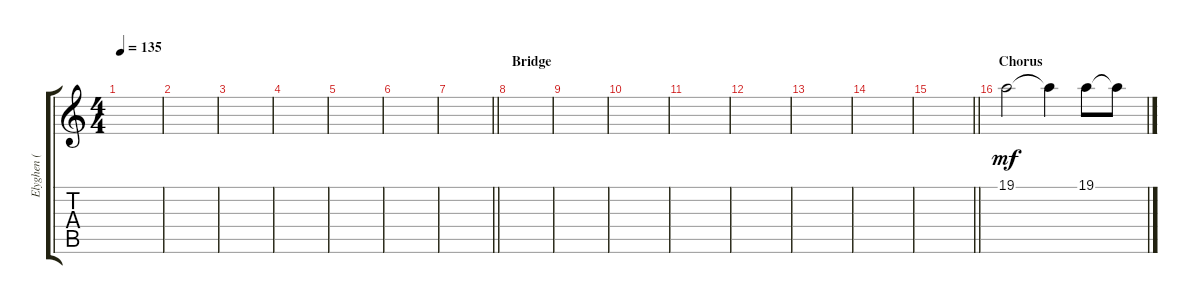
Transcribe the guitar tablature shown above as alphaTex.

\track ("Elyghen ( Violin )" "Elyghen ( ") {instrument violin}
\staff {score tabs}
\tuning (D4 A3 F3 C3 G2 D2) {hide}
\ts (4 4)
\tempo 135
\clef g2
\ks c
|
|
|
|
|
|
\barLineRight lightlight
|
\section ("" "Bridge")
|
|
|
|
|
|
|
\barLineRight lightlight
|
\section ("" "Chorus")
19.1.2{dy mf} 19.1{t}.4 19.1.8 19.1{t}.8
